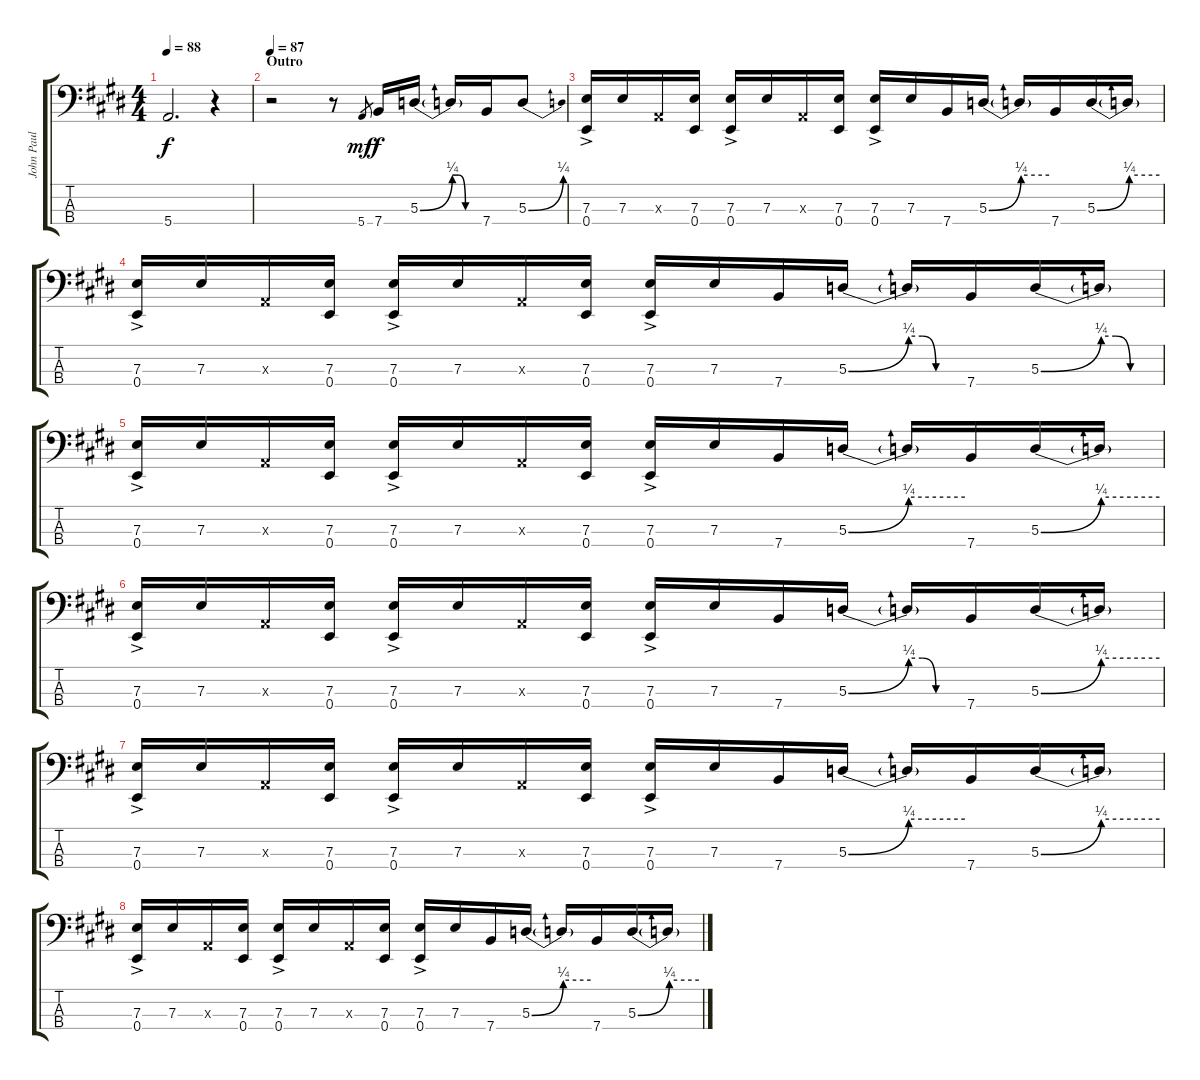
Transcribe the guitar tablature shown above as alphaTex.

\track ("John Paul Electric Bass (w/pick)" "John Paul ") {instrument electricbasspick}
\staff {score tabs}
\tuning (G2 D2 A1 E1) {hide}
\ts (4 4)
\tempo 88
\clef f4
\ks e
5.4{t}.2{d dy f} r.4 |
\section ("" "Outro")
\tempo 87
r.2 r.8 5.4.8{gr dy mf} 7.4.16{dy f} 5.3{be (bend 0 0 60 1)}.16 5.3{be (custom 0 1 15 1 30 0 60 0) t}.16 7.4.16 5.3{be (bend 0 0 60 1)}.8 |
(7.3{ac} 0.4{ac}).16 7.3.16 0.3{x}.16 (7.3 0.4).16 (7.3{ac} 0.4{ac}).16 7.3.16 0.3{x}.16 (7.3 0.4).16 (7.3{ac} 0.4{ac}).16 7.3.16 7.4.16 5.3{be (bend 0 0 60 1)}.16 5.3{be (hold 0 1 60 1) t}.16 7.4.16 5.3{be (bend 0 0 60 1)}.16 5.3{be (hold 0 1 60 1) t}.16 |
(7.3{ac} 0.4{ac}).16 7.3.16 0.3{x}.16 (7.3 0.4).16 (7.3{ac} 0.4{ac}).16 7.3.16 0.3{x}.16 (7.3 0.4).16 (7.3{ac} 0.4{ac}).16 7.3.16 7.4.16 5.3{be (bend 0 0 60 1)}.16 5.3{be (custom 0 1 15 1 30 0 60 0) t}.16 7.4.16 5.3{be (bend 0 0 60 1)}.16 5.3{be (custom 0 1 15 1 30 0 60 0) t}.16 |
(7.3{ac} 0.4{ac}).16 7.3.16 0.3{x}.16 (7.3 0.4).16 (7.3{ac} 0.4{ac}).16 7.3.16 0.3{x}.16 (7.3 0.4).16 (7.3{ac} 0.4{ac}).16 7.3.16 7.4.16 5.3{be (bend 0 0 60 1)}.16 5.3{be (hold 0 1 60 1) t}.16 7.4.16 5.3{be (bend 0 0 60 1)}.16 5.3{be (hold 0 1 60 1) t}.16 |
(7.3{ac} 0.4{ac}).16 7.3.16 0.3{x}.16 (7.3 0.4).16 (7.3{ac} 0.4{ac}).16 7.3.16 0.3{x}.16 (7.3 0.4).16 (7.3{ac} 0.4{ac}).16 7.3.16 7.4.16 5.3{be (bend 0 0 60 1)}.16 5.3{be (custom 0 1 15 1 30 0 60 0) t}.16 7.4.16 5.3{be (bend 0 0 60 1)}.16 5.3{be (hold 0 1 60 1) t}.16 |
(7.3{ac} 0.4{ac}).16 7.3.16 0.3{x}.16 (7.3 0.4).16 (7.3{ac} 0.4{ac}).16 7.3.16 0.3{x}.16 (7.3 0.4).16 (7.3{ac} 0.4{ac}).16 7.3.16 7.4.16 5.3{be (bend 0 0 60 1)}.16 5.3{be (hold 0 1 60 1) t}.16 7.4.16 5.3{be (bend 0 0 60 1)}.16 5.3{be (hold 0 1 60 1) t}.16 |
(7.3{ac} 0.4{ac}).16 7.3.16 0.3{x}.16 (7.3 0.4).16 (7.3{ac} 0.4{ac}).16 7.3.16 0.3{x}.16 (7.3 0.4).16 (7.3{ac} 0.4{ac}).16 7.3.16 7.4.16 5.3{be (bend 0 0 60 1)}.16 5.3{be (hold 0 1 60 1) t}.16 7.4.16 5.3{be (bend 0 0 60 1)}.16 5.3{be (hold 0 1 60 1) t}.16
